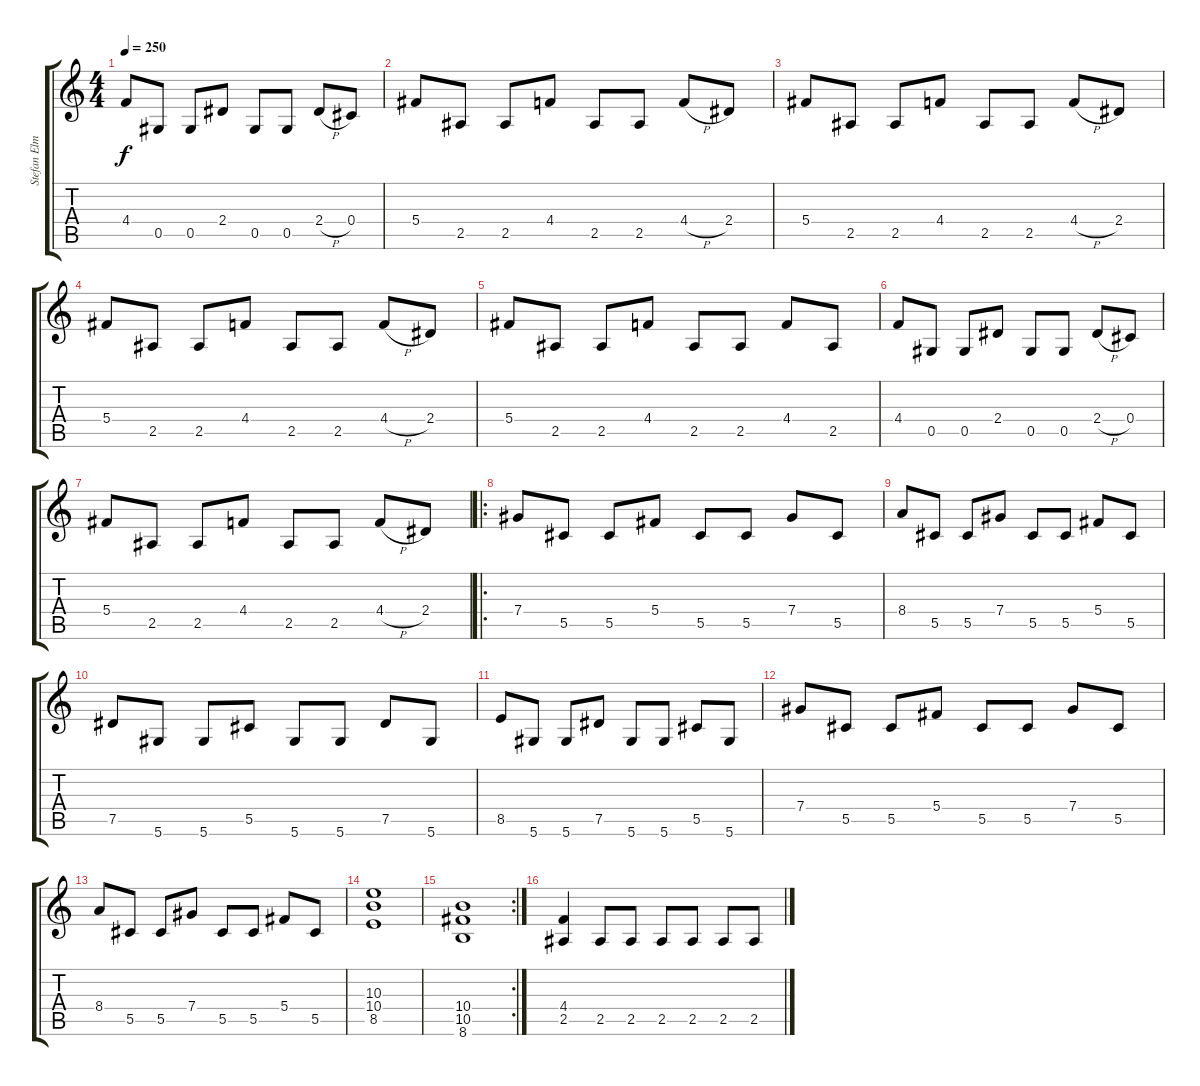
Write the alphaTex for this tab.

\track ("Stefan Elmgren (Rhythm Guitar)" "Stefan Elm") {instrument distortionguitar}
\staff {score tabs}
\tuning (Eb4 Bb3 Gb3 Db3 Ab2 Eb2) {hide}
\ts (4 4)
\tempo 250
\clef g2
\ks c
4.4.8{dy f} 0.5.8 0.5.8 2.4.8 0.5.8 0.5.8 2.4{h}.8 0.4.8 |
5.4.8 2.5.8 2.5.8 4.4.8 2.5.8 2.5.8 4.4{h}.8 2.4.8 |
5.4.8 2.5.8 2.5.8 4.4.8 2.5.8 2.5.8 4.4{h}.8 2.4.8 |
5.4.8 2.5.8 2.5.8 4.4.8 2.5.8 2.5.8 4.4{h}.8 2.4.8 |
5.4.8 2.5.8 2.5.8 4.4.8 2.5.8 2.5.8 4.4.8 2.5.8 |
4.4.8 0.5.8 0.5.8 2.4.8 0.5.8 0.5.8 2.4{h}.8 0.4.8 |
5.4.8 2.5.8 2.5.8 4.4.8 2.5.8 2.5.8 4.4{h}.8 2.4.8 |
\ro
7.4.8 5.5.8 5.5.8 5.4.8 5.5.8 5.5.8 7.4.8 5.5.8 |
8.4.8 5.5.8 5.5.8 7.4.8 5.5.8 5.5.8 5.4.8 5.5.8 |
7.5.8 5.6.8 5.6.8 5.5.8 5.6.8 5.6.8 7.5.8 5.6.8 |
8.5.8 5.6.8 5.6.8 7.5.8 5.6.8 5.6.8 5.5.8 5.6.8 |
7.4.8 5.5.8 5.5.8 5.4.8 5.5.8 5.5.8 7.4.8 5.5.8 |
8.4.8 5.5.8 5.5.8 7.4.8 5.5.8 5.5.8 5.4.8 5.5.8 |
(10.3 10.4 8.5).1 |
\rc 2
(10.4 10.5 8.6).1 |
(4.4 2.5).4 2.5.8 2.5.8 2.5.8 2.5.8 2.5.8 2.5.8
